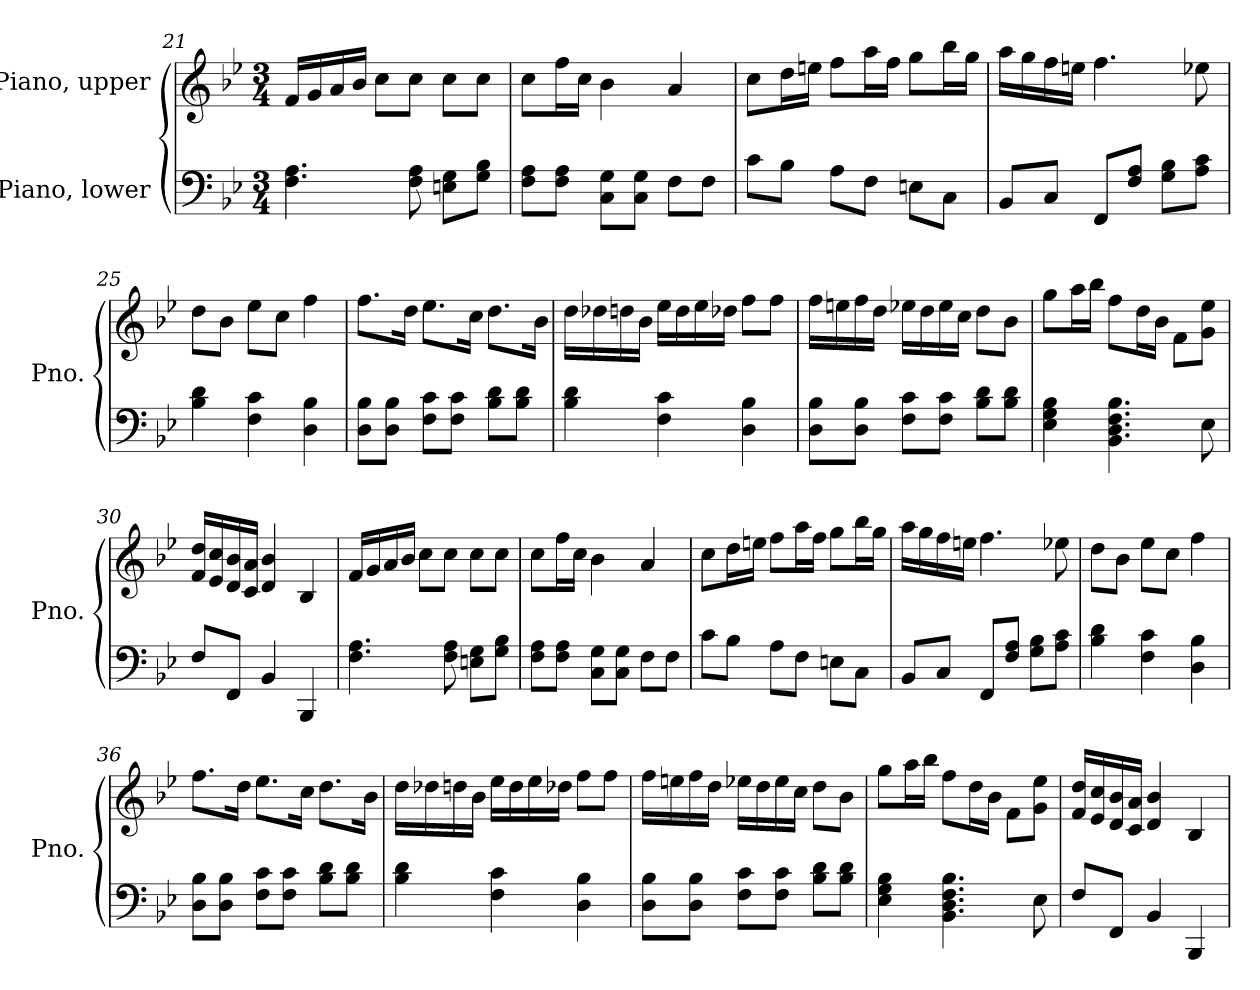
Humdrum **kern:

**kern	**kern
*part2	*part1
*staff2	*staff1
*I"Piano, lower	*I"Piano, upper
*I'Pno.	*I'Pno.
*clefF4	*clefG2
*k[b-e-]	*k[b-e-]
*M3/4	*M3/4
=21	=21
4.F\ 4.A\	16f/LL
.	16g/
.	16a/
.	16b-/JJ
.	8cc\L
8F\ 8A\	8cc\J
8En\ 8G\L	8cc\L
8G\ 8B-\J	8cc\J
!!LO:LB:g=z
=22	=22
8F\ 8A\L	8cc\L
8F\ 8A\J	16ff\L
.	16cc\JJ
8C\ 8G\L	4b-\
8C\ 8G\J	.
8F\L	4a/
8F\J	.
=23	=23
8c\L	8cc\L
8B-\J	16dd\L
.	16een\JJ
8A\L	8ff\L
8F\J	16aa\L
.	16ff\JJ
8En\L	8gg\L
8C\J	16bb-\L
.	16gg\JJ
=24	=24
8BB-/L	16aa\LL
.	16gg\
8C/J	16ff\
.	16een\JJ
8FF/L	4.ff\
8F/ 8A/J	.
8G\ 8B-\L	.
8A\ 8c\J	8ee-X\
=25	=25
4B-\ 4d\	8dd\L
.	8b-\J
4F\ 4c\	8ee-\L
.	8cc\J
4D\ 4B-\	4ff\
=26	=26
8D\ 8B-\L	8.ff\L
8D\ 8B-\J	.
.	16dd\Jk
8F\ 8c\L	8.ee-\L
8F\ 8c\J	.
.	16cc\Jk
8B-\ 8d\L	8.dd\L
8B-\ 8d\J	.
.	16b-\Jk
!!LO:PB:g=z
=27	=27
4B-\ 4d\	16dd\LL
.	16dd-X\
.	16ddn\
.	16b-\JJ
4F\ 4c\	16ee-\LL
.	16dd\
.	16ee-\
.	16dd-X\JJ
4D\ 4B-\	8ff\L
.	8ff\J
=28	=28
8D\ 8B-\L	16ff\LL
.	16een\
8D\ 8B-\J	16ff\
.	16dd\JJ
8F\ 8c\L	16ee-X\LL
.	16dd\
8F\ 8c\J	16ee-\
.	16cc\JJ
8B-\ 8d\L	8dd\L
8B-\ 8d\J	8b-\J
=29	=29
4E-\ 4G\ 4B-\	8gg\L
.	16aa\L
.	16bb-\JJ
4.BB-\ 4.D\ 4.F\ 4.B-\	8ff\L
.	16dd\L
.	16b-\JJ
.	8f\L
8E-\	8g\ 8ee-\J
=30	=30
8F/L	16f/ 16dd/LL
.	16e-/ 16cc/
8FF/J	16d/ 16b-/
.	16c/ 16a/JJ
4BB-/	4d/ 4b-/
4BBB-/	4B-/
!!LO:LB:g=z
=31	=31
4.F\ 4.A\	16f/LL
.	16g/
.	16a/
.	16b-/JJ
.	8cc\L
8F\ 8A\	8cc\J
8En\ 8G\L	8cc\L
8G\ 8B-\J	8cc\J
=32	=32
8F\ 8A\L	8cc\L
8F\ 8A\J	16ff\L
.	16cc\JJ
8C\ 8G\L	4b-\
8C\ 8G\J	.
8F\L	4a/
8F\J	.
=33	=33
8c\L	8cc\L
8B-\J	16dd\L
.	16een\JJ
8A\L	8ff\L
8F\J	16aa\L
.	16ff\JJ
8En\L	8gg\L
8C\J	16bb-\L
.	16gg\JJ
=34	=34
8BB-/L	16aa\LL
.	16gg\
8C/J	16ff\
.	16een\JJ
8FF/L	4.ff\
8F/ 8A/J	.
8G\ 8B-\L	.
8A\ 8c\J	8ee-X\
=35	=35
4B-\ 4d\	8dd\L
.	8b-\J
4F\ 4c\	8ee-\L
.	8cc\J
4D\ 4B-\	4ff\
!!LO:LB:g=z
=36	=36
8D\ 8B-\L	8.ff\L
8D\ 8B-\J	.
.	16dd\Jk
8F\ 8c\L	8.ee-\L
8F\ 8c\J	.
.	16cc\Jk
8B-\ 8d\L	8.dd\L
8B-\ 8d\J	.
.	16b-\Jk
=37	=37
4B-\ 4d\	16dd\LL
.	16dd-X\
.	16ddn\
.	16b-\JJ
4F\ 4c\	16ee-\LL
.	16dd\
.	16ee-\
.	16dd-X\JJ
4D\ 4B-\	8ff\L
.	8ff\J
=38	=38
8D\ 8B-\L	16ff\LL
.	16een\
8D\ 8B-\J	16ff\
.	16dd\JJ
8F\ 8c\L	16ee-X\LL
.	16dd\
8F\ 8c\J	16ee-\
.	16cc\JJ
8B-\ 8d\L	8dd\L
8B-\ 8d\J	8b-\J
=39	=39
4E-\ 4G\ 4B-\	8gg\L
.	16aa\L
.	16bb-\JJ
4.BB-\ 4.D\ 4.F\ 4.B-\	8ff\L
.	16dd\L
.	16b-\JJ
.	8f\L
8E-\	8g\ 8ee-\J
!!LO:LB:g=z
=40	=40
8F/L	16f/ 16dd/LL
.	16e-/ 16cc/
8FF/J	16d/ 16b-/
.	16c/ 16a/JJ
4BB-/	4d/ 4b-/
4BBB-/	4B-/
=	=
*-	*-
